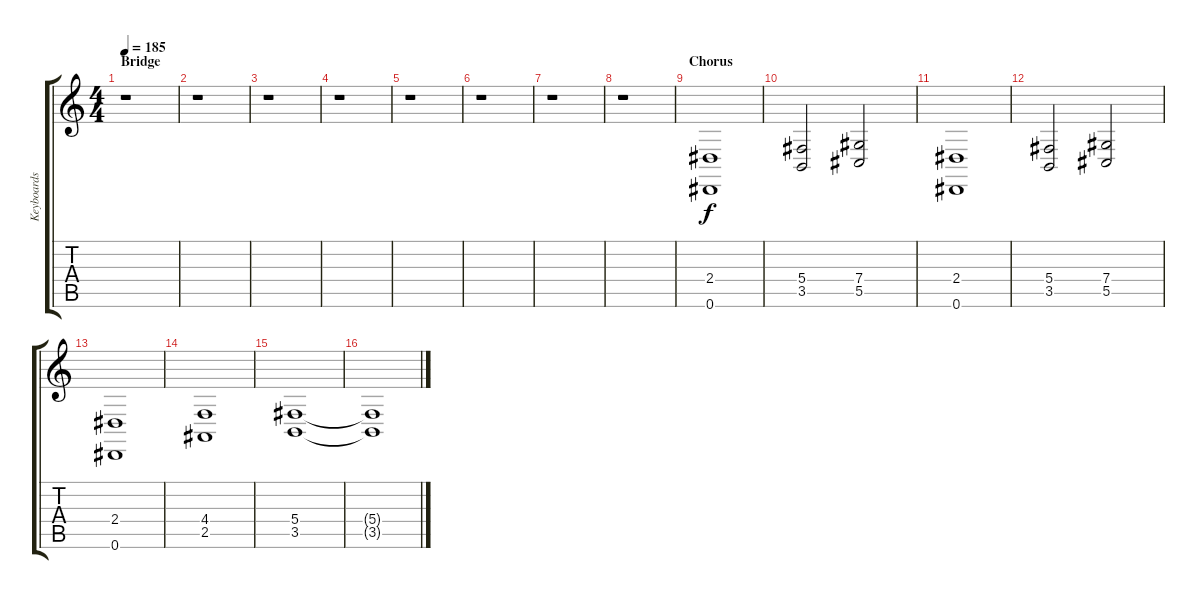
\track ("Keyboards 1" "Keyboards ") {instrument stringensemble1}
\staff {score tabs}
\tuning (Eb4 Bb3 Gb3 Db3 Ab2 Eb2) {hide}
\ts (4 4)
\section ("" "Bridge")
\tempo 185
\clef g2
\ks c
r.1{dy f} |
r.1 |
r.1 |
r.1 |
r.1 |
r.1 |
r.1 |
r.1 |
\section ("" "Chorus")
(2.4 0.6).1 |
(5.4 3.5).2 (7.4 5.5).2 |
(2.4 0.6).1 |
(5.4 3.5).2 (7.4 5.5).2 |
(2.4 0.6).1 |
(4.4 2.5).1 |
(5.4 3.5).1 |
(5.4{t} 3.5{t}).1
